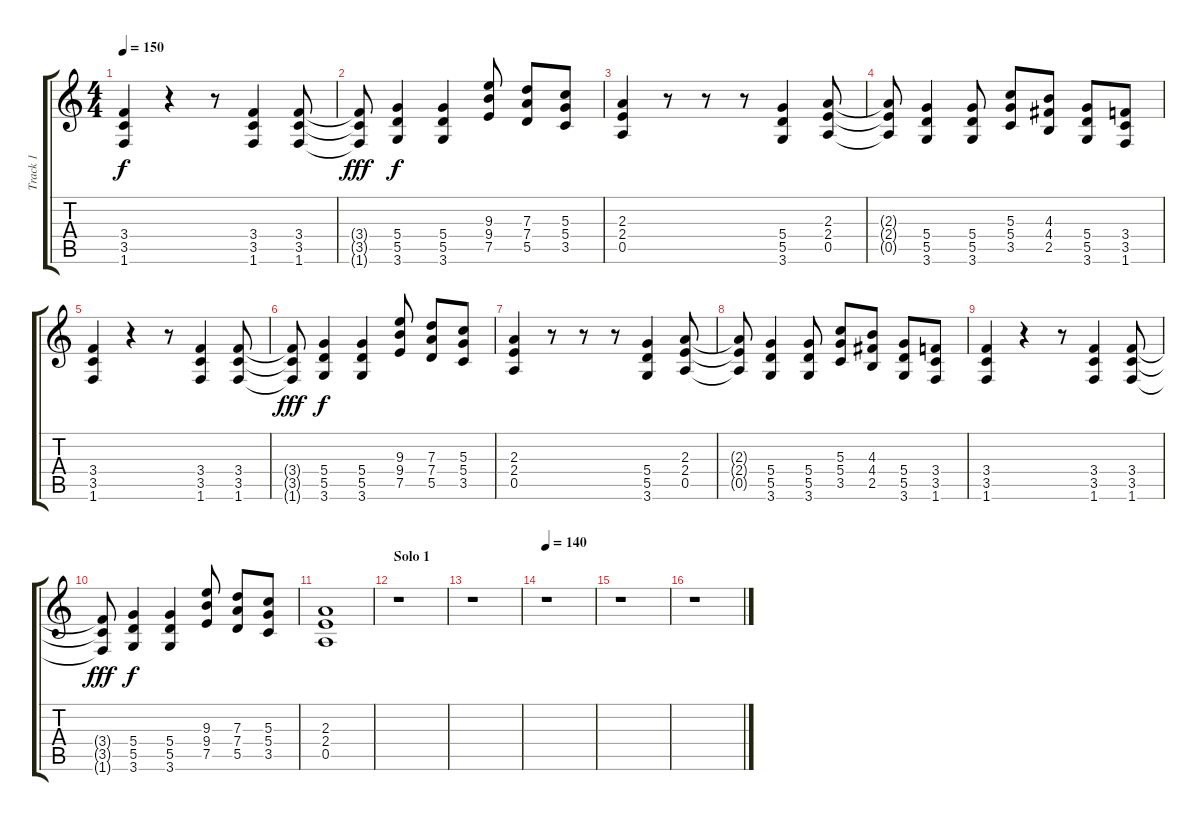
\track ("Track 1" "Track 1") {instrument distortionguitar}
\staff {score tabs}
\tuning (E4 B3 G3 D3 A2 E2) {hide}
\ts (4 4)
\tempo 150
\clef g2
\ks c
(3.4 3.5 1.6).4{dy f} r.4 r.8 (3.4 3.5 1.6).4 (3.4 3.5 1.6).8 |
(3.4{t} 3.5{t} 1.6{t}).8{dy fff} (5.4 5.5 3.6).4{dy f} (5.4 5.5 3.6).4 (9.3 9.4 7.5).8 (7.3 7.4 5.5).8 (5.3 5.4 3.5).8 |
(2.3 2.4 0.5).4 r.8 r.8 r.8 (5.4 5.5 3.6).4 (2.3 2.4 0.5).8 |
(2.3{t} 2.4{t} 0.5{t}).8 (5.4 5.5 3.6).4 (5.4 5.5 3.6).8 (5.3 5.4 3.5).8 (4.3 4.4 2.5).8 (5.4 5.5 3.6).8 (3.4 3.5 1.6).8 |
(3.4 3.5 1.6).4 r.4 r.8 (3.4 3.5 1.6).4 (3.4 3.5 1.6).8 |
(3.4{t} 3.5{t} 1.6{t}).8{dy fff} (5.4 5.5 3.6).4{dy f} (5.4 5.5 3.6).4 (9.3 9.4 7.5).8 (7.3 7.4 5.5).8 (5.3 5.4 3.5).8 |
(2.3 2.4 0.5).4 r.8 r.8 r.8 (5.4 5.5 3.6).4 (2.3 2.4 0.5).8 |
(2.3{t} 2.4{t} 0.5{t}).8 (5.4 5.5 3.6).4 (5.4 5.5 3.6).8 (5.3 5.4 3.5).8 (4.3 4.4 2.5).8 (5.4 5.5 3.6).8 (3.4 3.5 1.6).8 |
(3.4 3.5 1.6).4 r.4 r.8 (3.4 3.5 1.6).4 (3.4 3.5 1.6).8 |
(3.4{t} 3.5{t} 1.6{t}).8{dy fff} (5.4 5.5 3.6).4{dy f} (5.4 5.5 3.6).4 (9.3 9.4 7.5).8 (7.3 7.4 5.5).8 (5.3 5.4 3.5).8 |
(2.3 2.4 0.5).1 |
\section ("" "Solo 1")
r.1 |
r.1 |
\tempo 140
r.1 |
r.1 |
r.1
